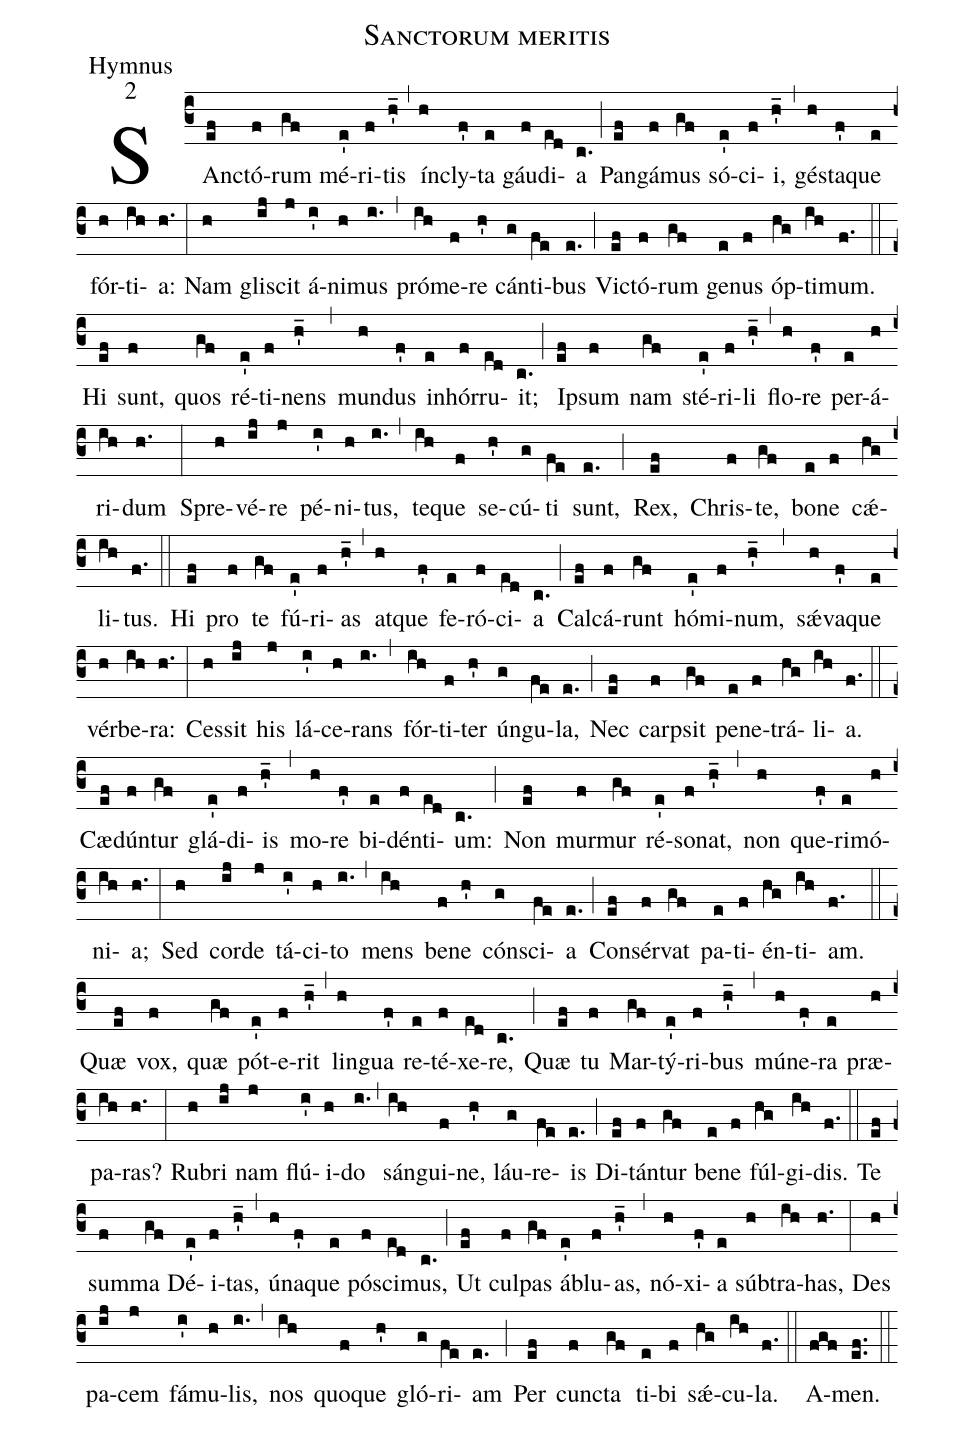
name:Sanctorum meritis;
office-part:Hymnus;
mode:2;
%%
(c3)SAnc(ef)tó(f)rum(gf) mé(e')ri(f)tis(h'_) (,) ín(h)cly(f')ta(e) gáu(f)di(ed)a(c.) (;)
Pan(ef)gá(f)mus(gf) só(e')ci(f)i,(h'_) (,)gés(h)ta(f')que(e) fór(h)ti(ih)a:(h.) (:)
Nam(h) gli(ij)scit(j) á(i')ni(h)mus(i.) (,) pró(ih)me(f)re(h') cán(g)ti(fe)bus(e.) (;)
Vic(ef)tó(f)rum(gf) ge(e)nus(f) óp(hg)ti(ih)mum.(f.) (::)
Hi(ef) sunt,(f) quos(gf) ré(e')ti(f)nens(h'_) (,) mun(h)dus(f') in(e)hór(f)ru(ed)it;(c.) (;)
Ip(ef)sum(f) nam(gf) sté(e')ri(f)li(h'_) (,) flo(h)re(f') per(e)á(h)ri(ih)dum(h.) (:)
Spre(h)vé(ij)re(j) pé(i')ni(h)tus,(i.) (,) te(ih)que(f) se(h')cú(g)ti(fe) sunt,(e.) (;)
Rex,(ef) Chris(f)te,(gf) bo(e)ne(f) cǽ(hg)li(ih)tus.(f.) (::)

Hi(ef) pro(f) te(gf) fú(e')ri(f)as(h'_) (,) at(h)que(f') fe(e)ró(f)ci(ed)a(c.) (;)
Cal(ef)cá(f)runt(gf) hó(e')mi(f)num,(h'_) (,) sǽ(h)va(f')que(e) vér(h)be(ih)ra:(h.) (:)
Ces(h)sit(ij) his(j) lá(i')ce(h)rans(i.) (,) fór(ih)ti(f)ter(h') ún(g)gu(fe)la,(e.) (;)
Nec(ef) carp(f)sit(gf) pe(e)ne(f)trá(hg)li(ih)a.(f.) (::)

Cæ(ef)dún(f)tur(gf) glá(e')di(f)is(h'_) (,) mo(h)re(f') bi(e)dén(f)ti(ed)um:(c.) (;)
Non(ef) mur(f)mur(gf) ré(e')so(f)nat,(h'_) (,) non(h) que(f')ri(e)mó(h)ni(ih)a;(h.) (:)
Sed(h) cor(ij)de(j) tá(i')ci(h)to(i.) (,) mens(ih) be(f)ne(h') cón(g)sci(fe)a(e.) (;)
Con(ef)sér(f)vat(gf) pa(e)ti(f)én(hg)ti(ih)am.(f.) (::)

Quæ(ef) vox,(f) quæ(gf) pót(e')e(f)rit(h'_) (,) lin(h)gua(f') re(e)té(f)xe(ed)re,(c.) (;)
Quæ(ef) tu(f) Mar(gf)tý(e')ri(f)bus(h'_) (,) mú(h)ne(f')ra(e) præ(h)pa(ih)ras?(h.) (:)
Ru(h)bri(ij) nam(j) flú(i')i(h)do(i.) (,) sán(ih)gui(f)ne,(h') láu(g)re(fe)is(e.) (;)
Di(ef)tán(f)tur(gf) be(e)ne(f) fúl(hg)gi(ih)dis.(f.) (::)

Te(ef) sum(f)ma(gf) Dé(e')i(f)tas,(h'_) (,) ú(h)na(f')que(e) pó(f)sci(ed)mus,(c.) (;)
Ut(ef) cul(f)pas(gf) áb(e')lu(f)as,(h'_) (,) nó(h)xi(f')a(e) súb(h)tra(ih)has,(h.) (:)
Des(h) pa(ij)cem(j) fá(i')mu(h)lis,(i.) (,) nos(ih) quo(f)que(h') gló(g)ri(fe)am(e.) (;)
Per(ef) cunc(f)ta(gf) ti(e)bi(f) sǽ(hg)cu(ih)la.(f.) (::)
A(fgf)men.(ef..) (::)
